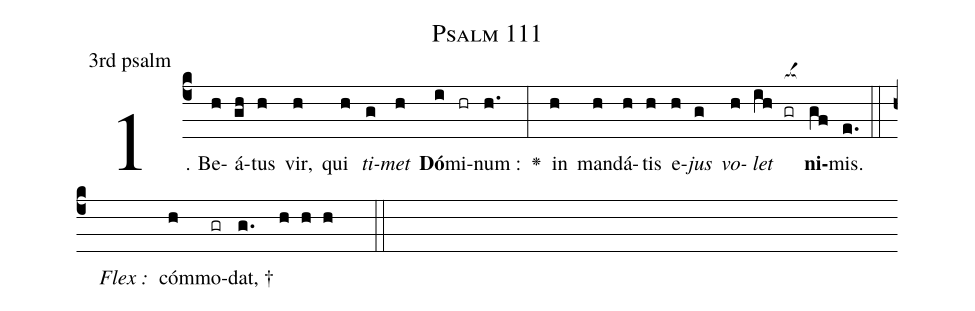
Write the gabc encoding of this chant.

name: Psalm 111;
office-part: 3rd psalm;
%%
% The syntax in this part is called gabc. Please refer to http://home.gna.org/gregorio/gabc/#basis

(c4)1. B{e}(h)á(gh)tus(h) vir,(h) qui(h) <i>ti</i>(g)<i>met</i>(h) <b>Dó</b>(i)mi(hr)num :(h.) <v>\greheightstar</v>(:) in(h) man(h)dá(h)tis(h) e(h)<i>jus</i>(g) <i>vo</i>(h)<i>let</i>(ih gr[ocba:1{]) <b>ni</b>(gf[ocba:0}])mis.(e.) (::)
<i>Flex :</i>()  cóm(h)mo(gr)dat, †(g.) (h h h  ::)

%E(h) u(g) o(h) u(ih) a(gf) e.(e.) (::)

%Mediant of 1 accent with 2 preperatory syllables
%Termination of 1 accent with 3 preperatory syllables
